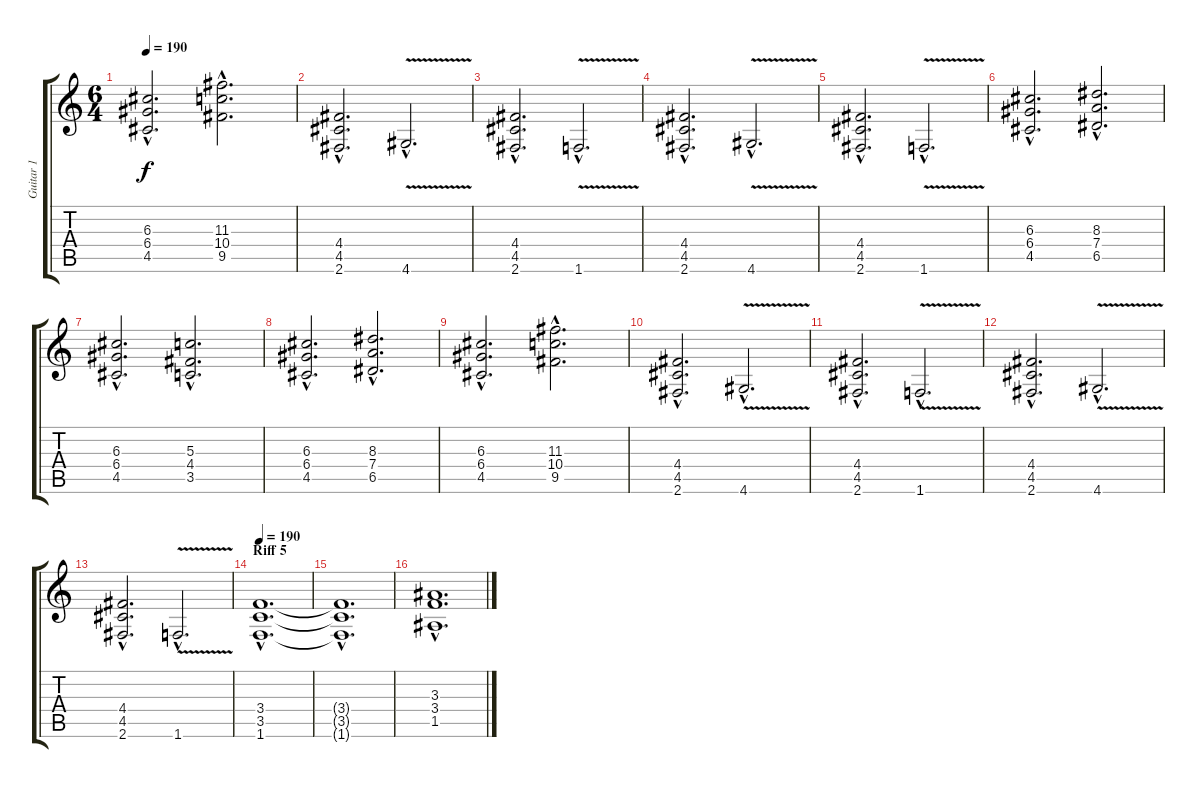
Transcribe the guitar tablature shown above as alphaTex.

\track ("Guitar 1" "Guitar 1") {instrument distortionguitar}
\staff {score tabs}
\tuning (E4 B3 G3 D3 A2 E2) {hide}
\ts (6 4)
\tempo 190
\clef g2
\ks c
(6.3{hac} 6.4{hac} 4.5{hac}).2{d dy f} (11.3{hac} 10.4{hac} 9.5{hac}).2{d} |
(4.4{hac} 4.5{hac} 2.6{hac}).2{d} 4.6{v hac}.2{d} |
(4.4{hac} 4.5{hac} 2.6{hac}).2{d} 1.6{v hac}.2{d} |
(4.4{hac} 4.5{hac} 2.6{hac}).2{d} 4.6{v hac}.2{d} |
(4.4{hac} 4.5{hac} 2.6{hac}).2{d} 1.6{v hac}.2{d} |
(6.3{hac} 6.4{hac} 4.5{hac}).2{d} (8.3{hac} 7.4{hac} 6.5{hac}).2{d} |
(6.3{hac} 6.4{hac} 4.5{hac}).2{d} (5.3{hac} 4.4{hac} 3.5{hac}).2{d} |
(6.3{hac} 6.4{hac} 4.5{hac}).2{d} (8.3{hac} 7.4{hac} 6.5{hac}).2{d} |
(6.3{hac} 6.4{hac} 4.5{hac}).2{d} (11.3{hac} 10.4{hac} 9.5{hac}).2{d} |
(4.4{hac} 4.5{hac} 2.6{hac}).2{d} 4.6{v hac}.2{d} |
(4.4{hac} 4.5{hac} 2.6{hac}).2{d} 1.6{v hac}.2{d} |
(4.4{hac} 4.5{hac} 2.6{hac}).2{d} 4.6{v hac}.2{d} |
(4.4{hac} 4.5{hac} 2.6{hac}).2{d} 1.6{v hac}.2{d} |
\section ("" "Riff 5")
\tempo 190
(3.4{hac} 3.5{hac} 1.6{hac}).1{d} |
(3.4{hac t} 3.5{hac t} 1.6{hac t}).1{d} |
(3.3{hac} 3.4{hac} 1.5{hac}).1{d}
